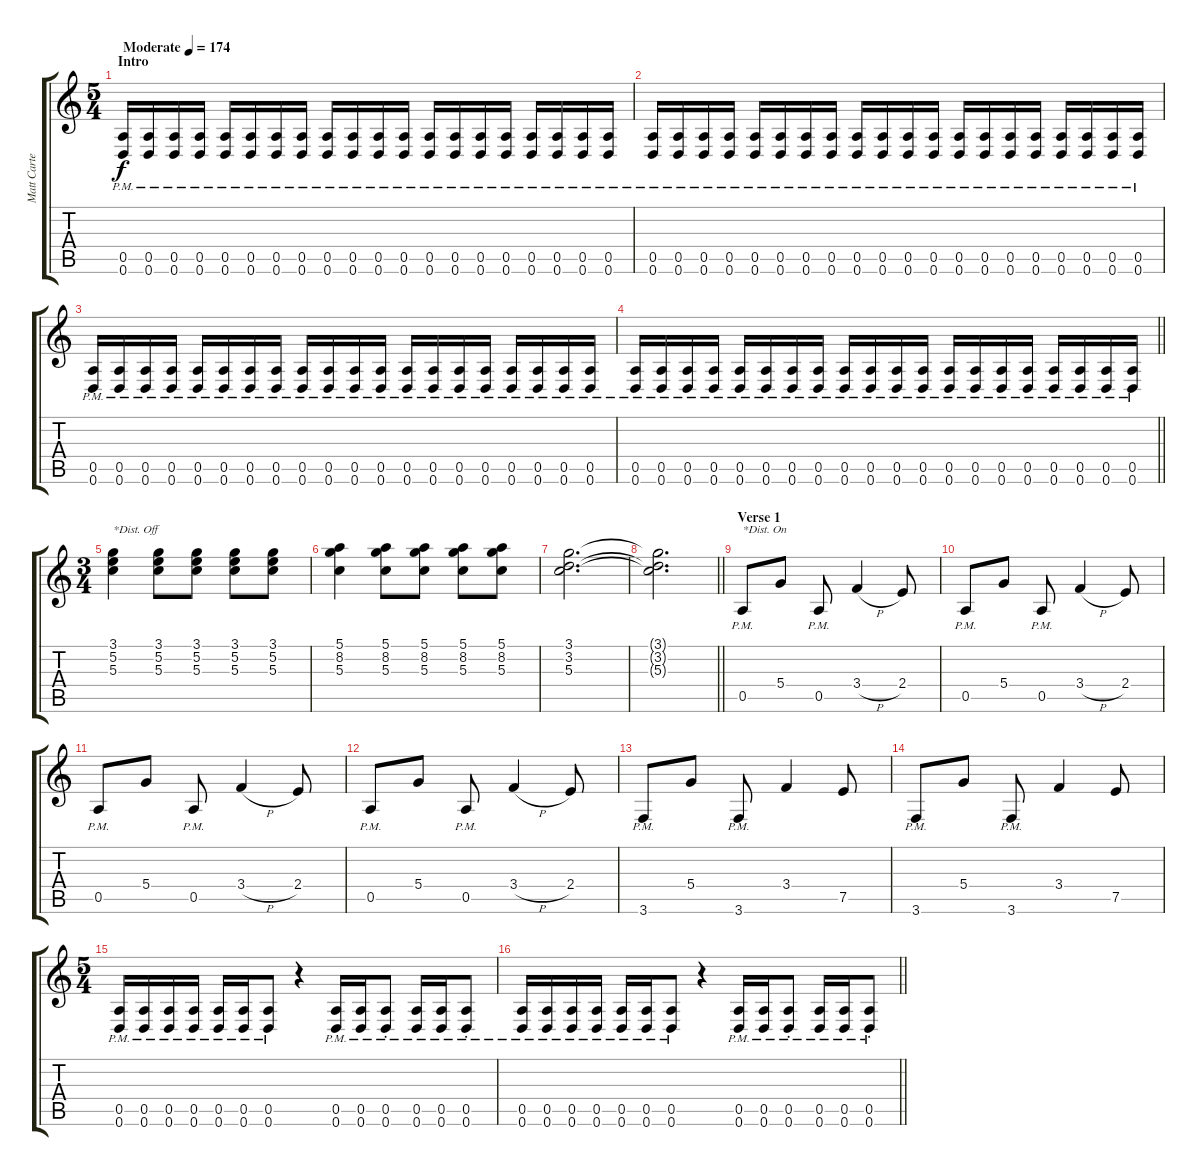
\track ("Matt Carter Left" "Matt Carte") {instrument overdrivenguitar}
\staff {score tabs}
\tuning (E4 B3 G3 D3 A2 D2) {hide}
\ts (5 4)
\section ("" "Intro")
\tempo (174 "Moderate")
\clef g2
\ks c
(0.5{pm} 0.6{pm}).16{dy f instrument overdrivenguitar} (0.5{pm} 0.6{pm}).16 (0.5{pm} 0.6{pm}).16 (0.5{pm} 0.6{pm}).16 (0.5{pm} 0.6{pm}).16 (0.5{pm} 0.6{pm}).16 (0.5{pm} 0.6{pm}).16 (0.5{pm} 0.6{pm}).16 (0.5{pm} 0.6{pm}).16 (0.5{pm} 0.6{pm}).16 (0.5{pm} 0.6{pm}).16 (0.5{pm} 0.6{pm}).16 (0.5{pm} 0.6{pm}).16 (0.5{pm} 0.6{pm}).16 (0.5{pm} 0.6{pm}).16 (0.5{pm} 0.6{pm}).16 (0.5{pm} 0.6{pm}).16 (0.5{pm} 0.6{pm}).16 (0.5{pm} 0.6{pm}).16 (0.5{pm} 0.6{pm}).16 |
(0.5{pm} 0.6{pm}).16 (0.5{pm} 0.6{pm}).16 (0.5{pm} 0.6{pm}).16 (0.5{pm} 0.6{pm}).16 (0.5{pm} 0.6{pm}).16 (0.5{pm} 0.6{pm}).16 (0.5{pm} 0.6{pm}).16 (0.5{pm} 0.6{pm}).16 (0.5{pm} 0.6{pm}).16 (0.5{pm} 0.6{pm}).16 (0.5{pm} 0.6{pm}).16 (0.5{pm} 0.6{pm}).16 (0.5{pm} 0.6{pm}).16 (0.5{pm} 0.6{pm}).16 (0.5{pm} 0.6{pm}).16 (0.5{pm} 0.6{pm}).16 (0.5{pm} 0.6{pm}).16 (0.5{pm} 0.6{pm}).16 (0.5{pm} 0.6{pm}).16 (0.5{pm} 0.6{pm}).16 |
(0.5{pm} 0.6{pm}).16 (0.5{pm} 0.6{pm}).16 (0.5{pm} 0.6{pm}).16 (0.5{pm} 0.6{pm}).16 (0.5{pm} 0.6{pm}).16 (0.5{pm} 0.6{pm}).16 (0.5{pm} 0.6{pm}).16 (0.5{pm} 0.6{pm}).16 (0.5{pm} 0.6{pm}).16 (0.5{pm} 0.6{pm}).16 (0.5{pm} 0.6{pm}).16 (0.5{pm} 0.6{pm}).16 (0.5{pm} 0.6{pm}).16 (0.5{pm} 0.6{pm}).16 (0.5{pm} 0.6{pm}).16 (0.5{pm} 0.6{pm}).16 (0.5{pm} 0.6{pm}).16 (0.5{pm} 0.6{pm}).16 (0.5{pm} 0.6{pm}).16 (0.5{pm} 0.6{pm}).16 |
\barLineRight lightlight
(0.5{pm} 0.6{pm}).16 (0.5{pm} 0.6{pm}).16 (0.5{pm} 0.6{pm}).16 (0.5{pm} 0.6{pm}).16 (0.5{pm} 0.6{pm}).16 (0.5{pm} 0.6{pm}).16 (0.5{pm} 0.6{pm}).16 (0.5{pm} 0.6{pm}).16 (0.5{pm} 0.6{pm}).16 (0.5{pm} 0.6{pm}).16 (0.5{pm} 0.6{pm}).16 (0.5{pm} 0.6{pm}).16 (0.5{pm} 0.6{pm}).16 (0.5{pm} 0.6{pm}).16 (0.5{pm} 0.6{pm}).16 (0.5{pm} 0.6{pm}).16 (0.5{pm} 0.6{pm}).16 (0.5{pm} 0.6{pm}).16 (0.5{pm} 0.6{pm}).16 (0.5{pm} 0.6{pm}).16 |
\ts (3 4)
\section ("" "")
(3.1 5.2 5.3).4{txt "*Dist. Off" instrument electricguitarjazz} (3.1 5.2 5.3).8 (3.1 5.2 5.3).8 (3.1 5.2 5.3).8 (3.1 5.2 5.3).8 |
(5.1 8.2 5.3).4 (5.1 8.2 5.3).8 (5.1 8.2 5.3).8 (5.1 8.2 5.3).8 (5.1 8.2 5.3).8 |
(3.1 3.2 5.3).2{d} |
\barLineRight lightlight
(3.1{t} 3.2{t} 5.3{t}).2{d} |
\section ("" "Verse 1")
0.5{pm}.8{txt "*Dist. On" instrument overdrivenguitar} 5.4.8 0.5{pm}.8 3.4{h}.4 2.4.8 |
0.5{pm}.8 5.4.8 0.5{pm}.8 3.4{h}.4 2.4.8 |
0.5{pm}.8 5.4.8 0.5{pm}.8 3.4{h}.4 2.4.8 |
0.5{pm}.8 5.4.8 0.5{pm}.8 3.4{h}.4 2.4.8 |
3.6{pm}.8 5.4.8 3.6{pm}.8 3.4.4 7.5.8 |
3.6{pm}.8 5.4.8 3.6{pm}.8 3.4.4 7.5.8 |
\ts (5 4)
(0.5{pm} 0.6{pm}).16 (0.5{pm} 0.6{pm}).16 (0.5{pm} 0.6{pm}).16 (0.5{pm} 0.6{pm}).16 (0.5{pm} 0.6{pm}).16 (0.5{pm} 0.6{pm}).16 (0.5{pm} 0.6{pm}).8 r.4 (0.5{pm} 0.6{pm}).16 (0.5{pm} 0.6{pm}).16 (0.5{pm st} 0.6{pm st}).8 (0.5{pm} 0.6{pm}).16 (0.5{pm} 0.6{pm}).16 (0.5{pm st} 0.6{pm st}).8 |
\barLineRight lightlight
(0.5{pm} 0.6{pm}).16 (0.5{pm} 0.6{pm}).16 (0.5{pm} 0.6{pm}).16 (0.5{pm} 0.6{pm}).16 (0.5{pm} 0.6{pm}).16 (0.5{pm} 0.6{pm}).16 (0.5{pm} 0.6{pm}).8 r.4 (0.5{pm} 0.6{pm}).16 (0.5{pm} 0.6{pm}).16 (0.5{pm st} 0.6{pm st}).8 (0.5{pm} 0.6{pm}).16 (0.5{pm} 0.6{pm}).16 (0.5{pm st} 0.6{pm st}).8
